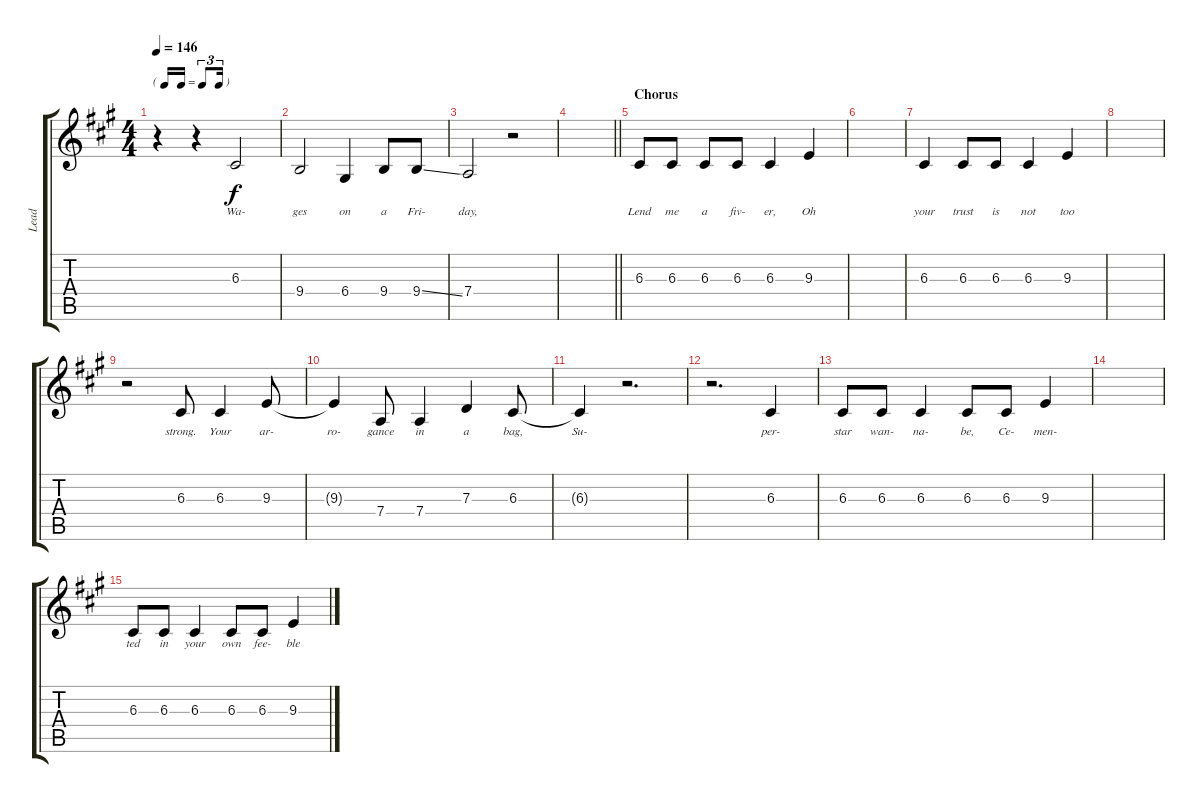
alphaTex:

\track ("Lead" "Lead") {instrument violin}
\staff {score tabs}
\tuning (E4 B3 G3 D3 A2 E2) {hide}
\ts (4 4)
\tf triplet16th
\tempo 146
\clef g2
\ks a
r.4{dy f} r.4 6.3.2{lyrics (0 "Wa-") lyrics (1 "") lyrics (2 "") lyrics (3 "") lyrics (4 "")} |
9.4.2{lyrics (0 "ges") lyrics (1 "") lyrics (2 "") lyrics (3 "") lyrics (4 "")} 6.4.4{lyrics (0 "on") lyrics (1 "") lyrics (2 "") lyrics (3 "") lyrics (4 "")} 9.4.8{lyrics (0 "a") lyrics (1 "") lyrics (2 "") lyrics (3 "") lyrics (4 "")} 9.4{ss}.8{lyrics (0 "Fri-") lyrics (1 "") lyrics (2 "") lyrics (3 "") lyrics (4 "")} |
7.4.2{lyrics (0 "day,") lyrics (1 "") lyrics (2 "") lyrics (3 "") lyrics (4 "")} r.2 |
\barLineRight lightlight
|
\section ("" "Chorus")
6.3.8{lyrics (0 "Lend") lyrics (1 "") lyrics (2 "") lyrics (3 "") lyrics (4 "")} 6.3.8{lyrics (0 "me") lyrics (1 "") lyrics (2 "") lyrics (3 "") lyrics (4 "")} 6.3.8{lyrics (0 "a") lyrics (1 "") lyrics (2 "") lyrics (3 "") lyrics (4 "")} 6.3.8{lyrics (0 "fiv-") lyrics (1 "") lyrics (2 "") lyrics (3 "") lyrics (4 "")} 6.3.4{lyrics (0 "er,") lyrics (1 "") lyrics (2 "") lyrics (3 "") lyrics (4 "")} 9.3.4{lyrics (0 "Oh") lyrics (1 "") lyrics (2 "") lyrics (3 "") lyrics (4 "")} |
|
6.3.4{lyrics (0 "your") lyrics (1 "") lyrics (2 "") lyrics (3 "") lyrics (4 "")} 6.3.8{lyrics (0 "trust") lyrics (1 "") lyrics (2 "") lyrics (3 "") lyrics (4 "")} 6.3.8{lyrics (0 "is") lyrics (1 "") lyrics (2 "") lyrics (3 "") lyrics (4 "")} 6.3.4{lyrics (0 "not") lyrics (1 "") lyrics (2 "") lyrics (3 "") lyrics (4 "")} 9.3.4{lyrics (0 "too") lyrics (1 "") lyrics (2 "") lyrics (3 "") lyrics (4 "")} |
|
r.2 6.3.8{lyrics (0 "strong.") lyrics (1 "") lyrics (2 "") lyrics (3 "") lyrics (4 "")} 6.3.4{lyrics (0 "Your") lyrics (1 "") lyrics (2 "") lyrics (3 "") lyrics (4 "")} 9.3.8{lyrics (0 "ar-") lyrics (1 "") lyrics (2 "") lyrics (3 "") lyrics (4 "")} |
9.3{t}.4{lyrics (0 "ro-") lyrics (1 "") lyrics (2 "") lyrics (3 "") lyrics (4 "")} 7.4.8{lyrics (0 "gance") lyrics (1 "") lyrics (2 "") lyrics (3 "") lyrics (4 "")} 7.4.4{lyrics (0 "in") lyrics (1 "") lyrics (2 "") lyrics (3 "") lyrics (4 "")} 7.3.4{lyrics (0 "a") lyrics (1 "") lyrics (2 "") lyrics (3 "") lyrics (4 "")} 6.3.8{lyrics (0 "bag,") lyrics (1 "") lyrics (2 "") lyrics (3 "") lyrics (4 "")} |
6.3{t}.4{lyrics (0 "Su-") lyrics (1 "") lyrics (2 "") lyrics (3 "") lyrics (4 "")} r.2{d} |
r.2{d} 6.3.4{lyrics (0 "per-") lyrics (1 "") lyrics (2 "") lyrics (3 "") lyrics (4 "")} |
6.3.8{lyrics (0 "star") lyrics (1 "") lyrics (2 "") lyrics (3 "") lyrics (4 "")} 6.3.8{lyrics (0 "wan-") lyrics (1 "") lyrics (2 "") lyrics (3 "") lyrics (4 "")} 6.3.4{lyrics (0 "na-") lyrics (1 "") lyrics (2 "") lyrics (3 "") lyrics (4 "")} 6.3.8{lyrics (0 "be,") lyrics (1 "") lyrics (2 "") lyrics (3 "") lyrics (4 "")} 6.3.8{lyrics (0 "Ce-") lyrics (1 "") lyrics (2 "") lyrics (3 "") lyrics (4 "")} 9.3.4{lyrics (0 "men-") lyrics (1 "") lyrics (2 "") lyrics (3 "") lyrics (4 "")} |
|
6.3.8{lyrics (0 "ted") lyrics (1 "") lyrics (2 "") lyrics (3 "") lyrics (4 "")} 6.3.8{lyrics (0 "in") lyrics (1 "") lyrics (2 "") lyrics (3 "") lyrics (4 "")} 6.3.4{lyrics (0 "your") lyrics (1 "") lyrics (2 "") lyrics (3 "") lyrics (4 "")} 6.3.8{lyrics (0 "own") lyrics (1 "") lyrics (2 "") lyrics (3 "") lyrics (4 "")} 6.3.8{lyrics (0 "fee-") lyrics (1 "") lyrics (2 "") lyrics (3 "") lyrics (4 "")} 9.3.4{lyrics (0 "ble") lyrics (1 "") lyrics (2 "") lyrics (3 "") lyrics (4 "")}
